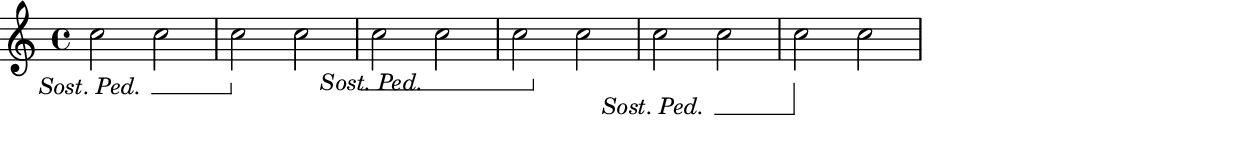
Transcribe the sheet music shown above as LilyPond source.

%% Generated by lilypond-book.py
%% Options: [exampleindent=10.16\mm,indent=0\mm,line-width=160\mm]
\include "lilypond-book-preamble.ly"


% ****************************************************************
% Start cut-&-pastable-section
% ****************************************************************



\paper {
  indent = 0\mm
  line-width = 160\mm
  % offset the left padding, also add 1mm as lilypond creates cropped
  % images with a little space on the right
  line-width = #(- line-width (* mm  3.000000) (* mm 1))
}

\layout {
  
}





% ****************************************************************
% ly snippet:
% ****************************************************************
\sourcefilename "fine-tuning-pedal-brackets.ly"
\sourcefileline 0
%% DO NOT EDIT this file manually; it is automatically
%% generated from LSR http://lsr.dsi.unimi.it
%% Make any changes in LSR itself, or in Documentation/snippets/new/ ,
%% and then run scripts/auxiliar/makelsr.py
%%
%% This file is in the public domain.
\version "2.17.6"

\header {
%% Translation of GIT committish: 56145dfed8f19bb34459d5b40cab388776d2ec49
  texidoces = "
Se puede alterar el aspecto de las líneas de pedal de varias formas.

"
  doctitlees = "Ajuste fino de las líneas de pedal"

%% Translation of GIT committish: 64d521c30b929ac9be37823df577b8f02c8cf0ee
  texidocfr = "
Les crochets d'indication de pédale peuvent se modifier de différentes
manières.

"
  doctitlefr = "Affinage des indications de pédale"

  lsrtags = "keyboards, tweaks-and-overrides"

  texidoc = "
The appearance of pedal brackets may be altered in different ways.

"
  doctitle = "Fine-tuning pedal brackets"
} % begin verbatim


\paper { ragged-right = ##f }
\relative c'' {
  c2\sostenutoOn c
  c2\sostenutoOff c
  \once \override Staff.PianoPedalBracket.shorten-pair = #'(-7 . -2)
  c2\sostenutoOn c
  c2\sostenutoOff c
  \once \override Staff.PianoPedalBracket.edge-height = #'(0 . 3)
  c2\sostenutoOn c
  c2\sostenutoOff c
}



% ****************************************************************
% end ly snippet
% ****************************************************************
